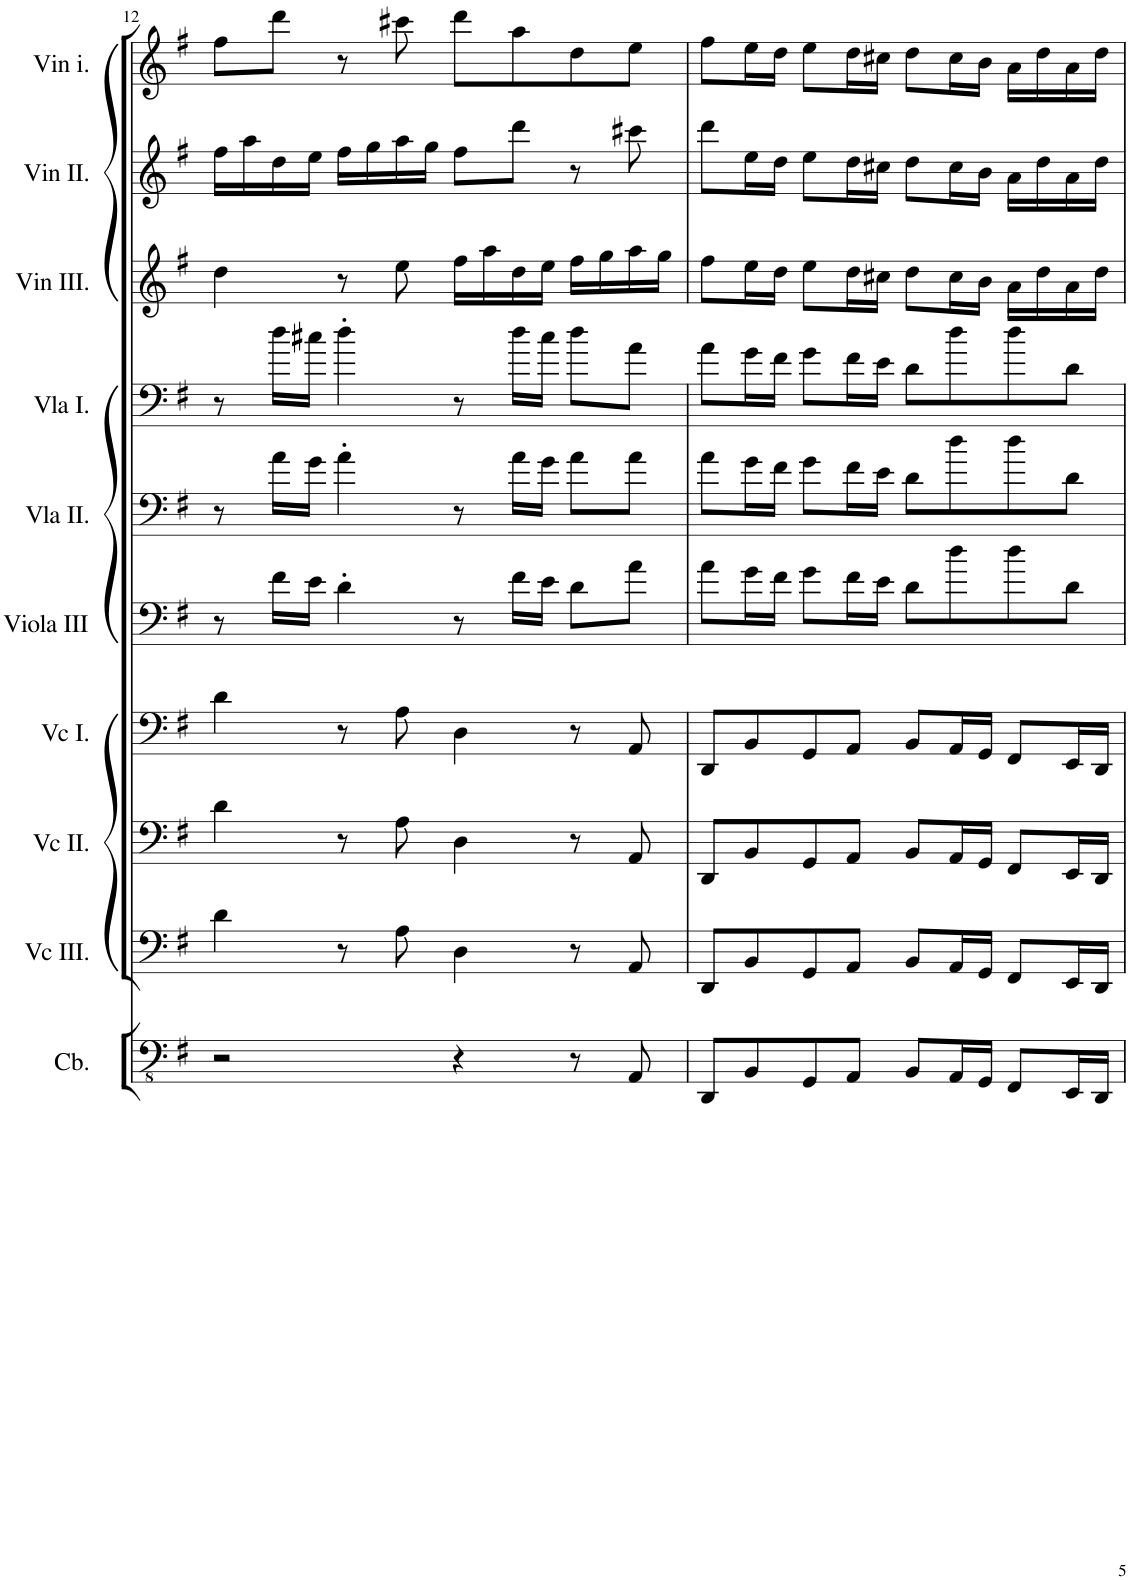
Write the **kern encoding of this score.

**kern	**kern	**kern	**kern	**kern	**kern	**kern	**kern	**kern	**kern
*part10	*part9	*part8	*part7	*part6	*part5	*part4	*part3	*part2	*part1
*staff10	*staff9	*staff8	*staff7	*staff6	*staff5	*staff4	*staff3	*staff2	*staff1
*I"Contrabass	*I"Violoncello III	*I"Violoncello II	*I"Violoncello I	*I"Viola III	*I"Viola II	*I"Viola I	*I"Violin III	*I"Violin II	*I"Violin I
*I'Cb.	*I'Vc III.	*I'Vc II.	*I'Vc I.	*I'Viola III	*I'Vla II.	*I'Vla I.	*I'Vin III.	*I'Vin II.	*I'Vin i.
!!LO:PB:g=z
*clefFv4	*clefF4	*clefF4	*clefF4	*clefF4	*clefF4	*clefF4	*clefG2	*clefG2	*clefG2
*Trd7c12	*Trd7c12	*	*	*	*	*	*	*	*
*k[f#]	*k[f#]	*k[f#]	*k[f#]	*k[f#]	*k[f#]	*k[f#]	*k[f#]	*k[f#]	*k[f#]
*M4/4	*M4/4	*M4/4	*M4/4	*M4/4	*M4/4	*M4/4	*M4/4	*M4/4	*M4/4
=12	=12	=12	=12	=12	=12	=12	=12	=12	=12
2r	4d\	4d\	4d\	8r	8r	8r	4dd\	16ff#\LL	8ff#\L
.	.	.	.	.	.	.	.	16aa\	.
.	.	.	.	16f#\LL	16a\LL	16dd\LL	.	16dd\	8ddd\J
.	.	.	.	16e\JJ	16g\JJ	16cc#X\JJ	.	16ee\JJ	.
.	8r	8r	8r	4d'\	4a'\	4dd'\	8r	16ff#\LL	8r
.	.	.	.	.	.	.	.	16gg\	.
.	8A\	8A\	8A\	.	.	.	8ee\	16aa\	8ccc#X\
.	.	.	.	.	.	.	.	16gg\JJ	.
4r	4D\	4D\	4D\	8r	8r	8r	16ff#\LL	8ff#\L	8ddd\L
.	.	.	.	.	.	.	16aa\	.	.
.	.	.	.	16f#\LL	16a\LL	16dd\LL	16dd\	8ddd\J	8aa\
.	.	.	.	16e\JJ	16g\JJ	16cc#\JJ	16ee\JJ	.	.
8r	8r	8r	8r	8d\L	8a\L	8dd\L	16ff#\LL	8r	8dd\
.	.	.	.	.	.	.	16gg\	.	.
8AAA/	8AA/	8AA/	8AA/	8a\J	8a\J	8a\J	16aa\	8ccc#X\	8ee\J
.	.	.	.	.	.	.	16gg\JJ	.	.
=13	=13	=13	=13	=13	=13	=13	=13	=13	=13
8DDD/L	8DD/L	8DD/L	8DD/L	8a\L	8a\L	8a\L	8ff#\L	8ddd\L	8ff#\L
8BBB/	8BB/	8BB/	8BB/	16g\L	16g\L	16g\L	16ee\L	16ee\L	16ee\L
.	.	.	.	16f#\JJ	16f#\JJ	16f#\JJ	16dd\JJ	16dd\JJ	16dd\JJ
8GGG/	8GG/	8GG/	8GG/	8g\L	8g\L	8g\L	8ee\L	8ee\L	8ee\L
8AAA/J	8AA/J	8AA/J	8AA/J	16f#\L	16f#\L	16f#\L	16dd\L	16dd\L	16dd\L
.	.	.	.	16e\JJ	16e\JJ	16e\JJ	16cc#X\JJ	16cc#X\JJ	16cc#X\JJ
8BBB/L	8BB/L	8BB/L	8BB/L	8d\L	8d\L	8d\L	8dd\L	8dd\L	8dd\L
16AAA/L	16AA/L	16AA/L	16AA/L	8dd\	8dd\	8dd\	16cc#\L	16cc#\L	16cc#\L
16GGG/JJ	16GG/JJ	16GG/JJ	16GG/JJ	.	.	.	16b\JJ	16b\JJ	16b\JJ
8FFF#/L	8FF#/L	8FF#/L	8FF#/L	8dd\	8dd\	8dd\	16a\LL	16a\LL	16a\LL
.	.	.	.	.	.	.	16dd\	16dd\	16dd\
16EEE/L	16EE/L	16EE/L	16EE/L	8d\J	8d\J	8d\J	16a\	16a\	16a\
16DDD/JJ	16DD/JJ	16DD/JJ	16DD/JJ	.	.	.	16dd\JJ	16dd\JJ	16dd\JJ
=	=	=	=	=	=	=	=	=	=
*-	*-	*-	*-	*-	*-	*-	*-	*-	*-
